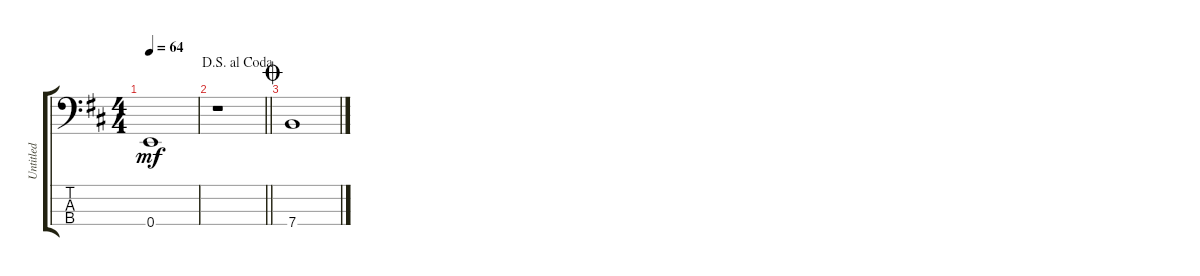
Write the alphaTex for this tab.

\track ("Untitled" "Untitled") {instrument electricbasspick}
\staff {score tabs}
\tuning (G2 D2 A1 E1) {hide}
\ts (4 4)
\tempo 64
\clef f4
\ks d
0.4.1{dy mf} |
\jump dalsegnoalcoda
\barLineRight lightlight
r.1 |
\jump coda
7.4.1
